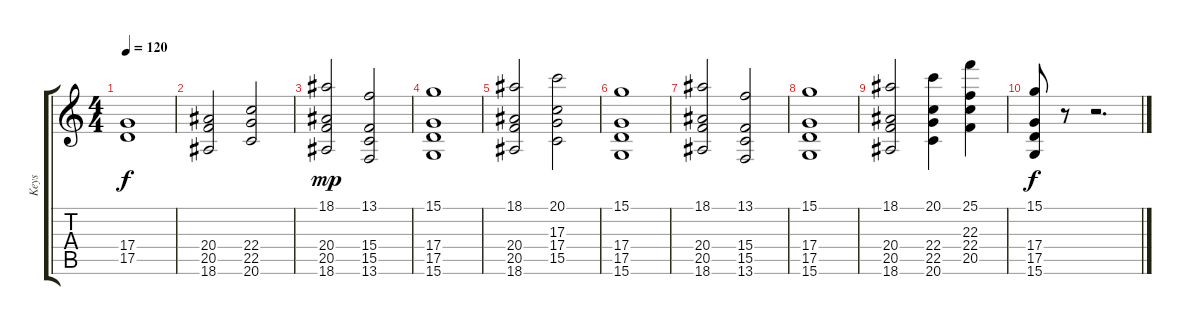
\track ("Keys" "Keys") {instrument drawbarorgan}
\staff {score tabs}
\tuning (E4 B3 G3 D3 A2 E2) {hide}
\ts (4 4)
\tempo 120
\clef g2
\ks c
(17.4{t} 17.5{t}).1{dy f} |
(20.4 20.5 18.6).2 (22.4 22.5 20.6).2 |
(18.1 20.4 20.5 18.6).2{dy mp volume 10 instrument synthstrings1} (13.1 15.4 15.5 13.6).2 |
(15.1 17.4 17.5 15.6).1 |
(18.1 20.4 20.5 18.6).2 (20.1 17.3 17.4 15.5).2 |
(15.1 17.4 17.5 15.6).1 |
(18.1 20.4 20.5 18.6).2 (13.1 15.4 15.5 13.6).2 |
(15.1 17.4 17.5 15.6).1 |
(18.1 20.4 20.5 18.6).2 (20.1 22.4 22.5 20.6).4 (25.1 22.3 22.4 20.5).4 |
(15.1 17.4 17.5 15.6).8{dy f} r.8 r.2{d}
